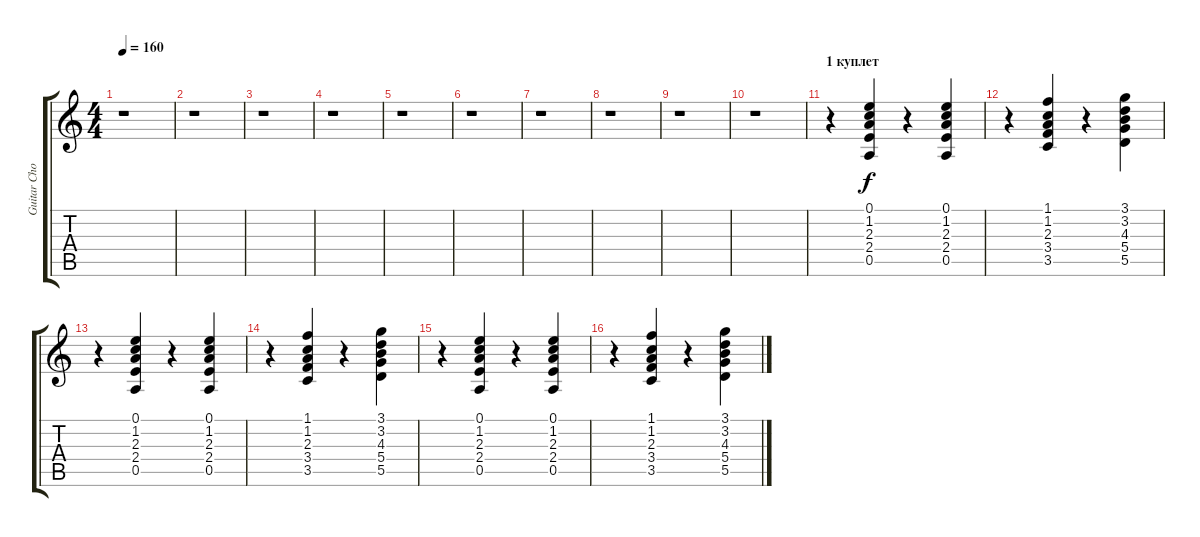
\track ("Guitar Chords" "Guitar Cho") {instrument acousticguitarsteel}
\staff {score tabs}
\tuning (E4 B3 G3 D3 A2 E2) {hide}
\ts (4 4)
\tempo 160
\clef g2
\ks c
r.1{dy f} |
r.1 |
r.1 |
r.1 |
r.1 |
r.1 |
r.1 |
r.1 |
r.1 |
r.1 |
\section ("" "1 куплет")
r.4 (0.1 1.2 2.3 2.4 0.5).4 r.4 (0.1 1.2 2.3 2.4 0.5).4 |
r.4 (1.1 1.2 2.3 3.4 3.5).4 r.4 (3.1 3.2 4.3 5.4 5.5).4 |
r.4 (0.1 1.2 2.3 2.4 0.5).4 r.4 (0.1 1.2 2.3 2.4 0.5).4 |
r.4 (1.1 1.2 2.3 3.4 3.5).4 r.4 (3.1 3.2 4.3 5.4 5.5).4 |
r.4 (0.1 1.2 2.3 2.4 0.5).4 r.4 (0.1 1.2 2.3 2.4 0.5).4 |
r.4 (1.1 1.2 2.3 3.4 3.5).4 r.4 (3.1 3.2 4.3 5.4 5.5).4
